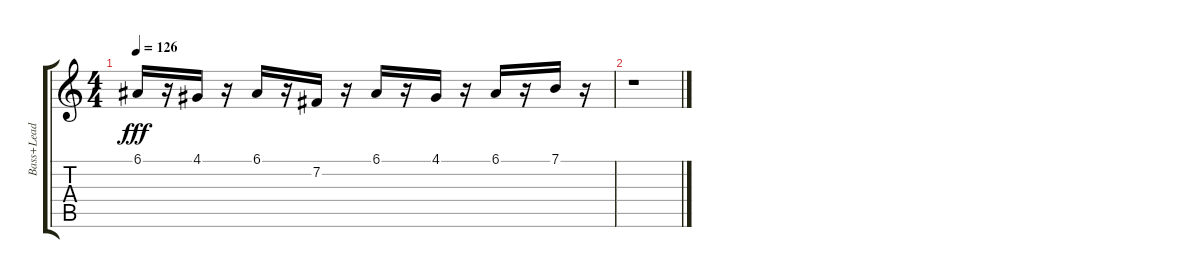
\track ("Bass+Lead" "Bass+Lead") {instrument lead8bassandlead}
\staff {score tabs}
\tuning (E4 B3 G3 D3 A2 E2) {hide}
\ts (4 4)
\tempo 126
\clef g2
\ks c
6.1.16{dy fff} r.16 4.1.16 r.16 6.1.16 r.16 7.2.16 r.16 6.1.16 r.16 4.1.16 r.16 6.1.16 r.16 7.1.16 r.16 |
r.1
